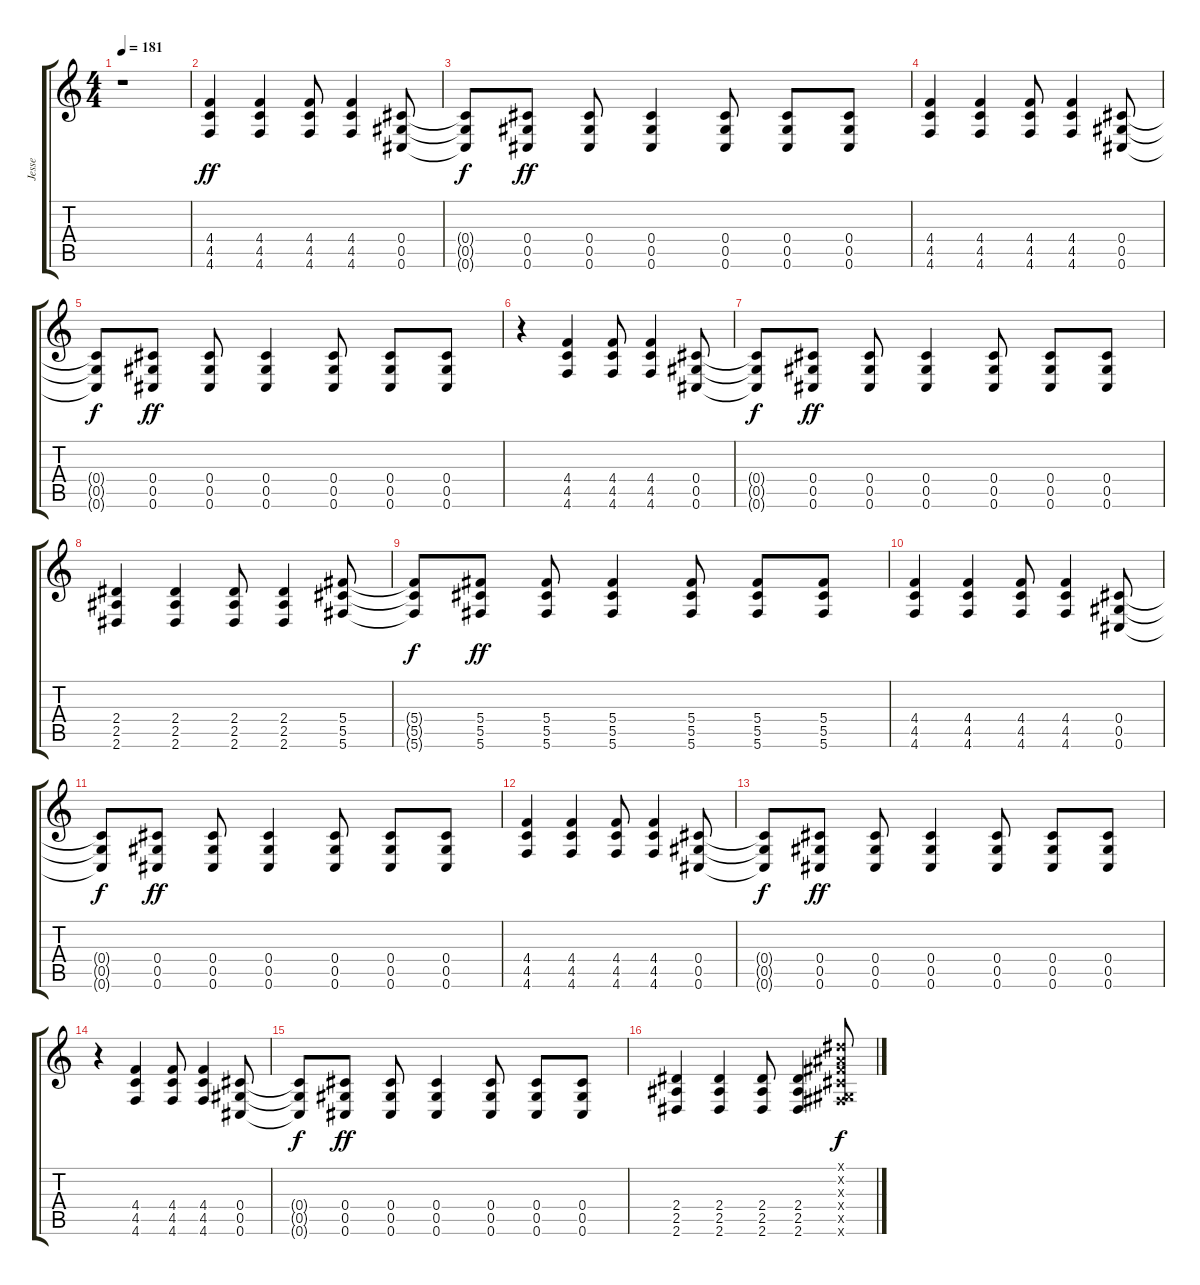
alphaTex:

\track ("Jesse" "Jesse") {instrument distortionguitar}
\staff {score tabs}
\tuning (Eb4 Bb3 Gb3 Db3 Ab2 Db2) {hide}
\ts (4 4)
\tempo 181
\clef g2
\ks c
r.1{dy ff} |
(4.4 4.5 4.6).4 (4.4 4.5 4.6).4 (4.4 4.5 4.6).8 (4.4 4.5 4.6).4 (0.4 0.5 0.6).8 |
(0.4{t} 0.5{t} 0.6{t}).8{dy f} (0.4 0.5 0.6).8{dy ff} (0.4 0.5 0.6).8 (0.4 0.5 0.6).4 (0.4 0.5 0.6).8 (0.4 0.5 0.6).8 (0.4 0.5 0.6).8 |
(4.4 4.5 4.6).4 (4.4 4.5 4.6).4 (4.4 4.5 4.6).8 (4.4 4.5 4.6).4 (0.4 0.5 0.6).8 |
(0.4{t} 0.5{t} 0.6{t}).8{dy f} (0.4 0.5 0.6).8{dy ff} (0.4 0.5 0.6).8 (0.4 0.5 0.6).4 (0.4 0.5 0.6).8 (0.4 0.5 0.6).8 (0.4 0.5 0.6).8 |
r.4 (4.4 4.5 4.6).4 (4.4 4.5 4.6).8 (4.4 4.5 4.6).4 (0.4 0.5 0.6).8 |
(0.4{t} 0.5{t} 0.6{t}).8{dy f} (0.4 0.5 0.6).8{dy ff} (0.4 0.5 0.6).8 (0.4 0.5 0.6).4 (0.4 0.5 0.6).8 (0.4 0.5 0.6).8 (0.4 0.5 0.6).8 |
(2.4 2.5 2.6).4 (2.4 2.5 2.6).4 (2.4 2.5 2.6).8 (2.4 2.5 2.6).4 (5.4 5.5 5.6).8 |
(5.4{t} 5.5{t} 5.6{t}).8{dy f} (5.4 5.5 5.6).8{dy ff} (5.4 5.5 5.6).8 (5.4 5.5 5.6).4 (5.4 5.5 5.6).8 (5.4 5.5 5.6).8 (5.4 5.5 5.6).8 |
(4.4 4.5 4.6).4 (4.4 4.5 4.6).4 (4.4 4.5 4.6).8 (4.4 4.5 4.6).4 (0.4 0.5 0.6).8 |
(0.4{t} 0.5{t} 0.6{t}).8{dy f} (0.4 0.5 0.6).8{dy ff} (0.4 0.5 0.6).8 (0.4 0.5 0.6).4 (0.4 0.5 0.6).8 (0.4 0.5 0.6).8 (0.4 0.5 0.6).8 |
(4.4 4.5 4.6).4 (4.4 4.5 4.6).4 (4.4 4.5 4.6).8 (4.4 4.5 4.6).4 (0.4 0.5 0.6).8 |
(0.4{t} 0.5{t} 0.6{t}).8{dy f} (0.4 0.5 0.6).8{dy ff} (0.4 0.5 0.6).8 (0.4 0.5 0.6).4 (0.4 0.5 0.6).8 (0.4 0.5 0.6).8 (0.4 0.5 0.6).8 |
r.4 (4.4 4.5 4.6).4 (4.4 4.5 4.6).8 (4.4 4.5 4.6).4 (0.4 0.5 0.6).8 |
(0.4{t} 0.5{t} 0.6{t}).8{dy f} (0.4 0.5 0.6).8{dy ff} (0.4 0.5 0.6).8 (0.4 0.5 0.6).4 (0.4 0.5 0.6).8 (0.4 0.5 0.6).8 (0.4 0.5 0.6).8 |
(2.4 2.5 2.6).4 (2.4 2.5 2.6).4 (2.4 2.5 2.6).8 (2.4 2.5 2.6).4 (0.1{x} 0.2{x} 0.3{x} 0.4{x} 0.5{x} 5.6{x}).8{dy f}
